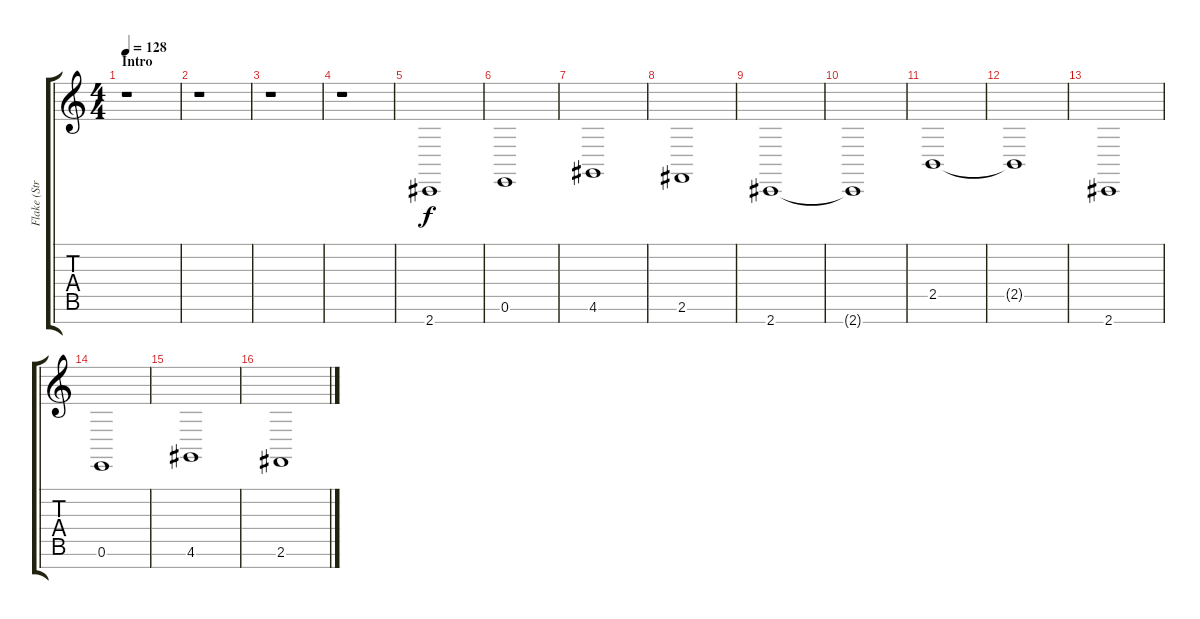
\track ("Flake (Strings Rythm)" "Flake (Str") {instrument stringensemble2}
\staff {score tabs}
\tuning (E4 B3 G3 D3 A2 E2 B1) {hide}
\ts (4 4)
\section ("" "Intro")
\tempo 128
\clef g2
\ks c
r.1{dy f instrument stringensemble2} |
r.1 |
r.1 |
r.1 |
2.7.1 |
0.6.1 |
4.6.1 |
2.6.1 |
2.7.1 |
2.7{t}.1 |
2.5.1 |
2.5{t}.1 |
2.7.1 |
0.6.1 |
4.6.1 |
2.6.1
